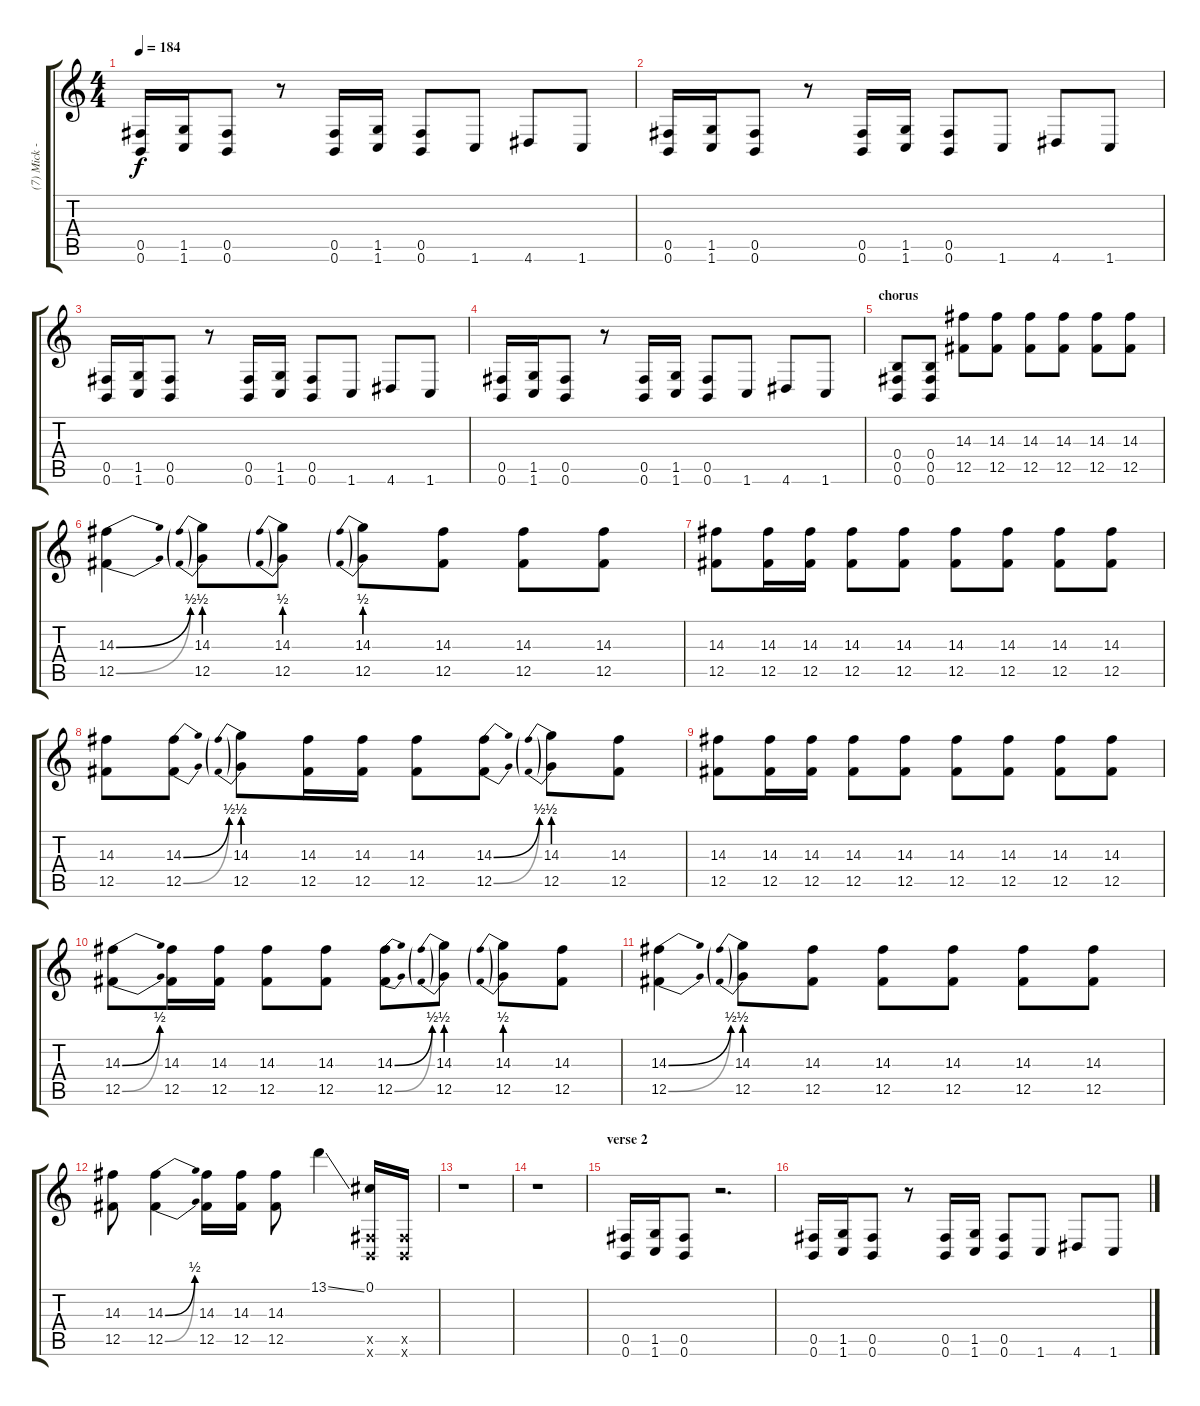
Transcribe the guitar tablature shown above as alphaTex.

\track ("(7) Mick - guitar" "(7) Mick -") {instrument distortionguitar}
\staff {score tabs}
\tuning (Db4 Ab3 E3 B2 Gb2 B1) {hide}
\ts (4 4)
\tempo 184
\clef g2
\ks c
(0.5 0.6).16{dy f} (1.5 1.6).16 (0.5 0.6).8 r.8 (0.5 0.6).16 (1.5 1.6).16 (0.5 0.6).8 1.6.8 4.6.8 1.6.8 |
(0.5 0.6).16 (1.5 1.6).16 (0.5 0.6).8 r.8 (0.5 0.6).16 (1.5 1.6).16 (0.5 0.6).8 1.6.8 4.6.8 1.6.8 |
(0.5 0.6).16 (1.5 1.6).16 (0.5 0.6).8 r.8 (0.5 0.6).16 (1.5 1.6).16 (0.5 0.6).8 1.6.8 4.6.8 1.6.8 |
(0.5 0.6).16 (1.5 1.6).16 (0.5 0.6).8 r.8 (0.5 0.6).16 (1.5 1.6).16 (0.5 0.6).8 1.6.8 4.6.8 1.6.8 |
\section ("" "chorus")
(0.4 0.5 0.6).8 (0.4 0.5 0.6).8 (14.3 12.5).8 (14.3 12.5).8 (14.3 12.5).8 (14.3 12.5).8 (14.3 12.5).8 (14.3 12.5).8 |
(14.3{be (bend 0 0 60 2)} 12.5{be (bend 0 0 60 2)}).4 (14.3{be (prebend 0 2 60 2)} 12.5{be (prebend 0 2 60 2)}).8 (14.3{be (prebend 0 2 60 2)} 12.5{be (prebend 0 2 60 2)}).8 (14.3{be (prebend 0 2 60 2)} 12.5{be (prebend 0 2 60 2)}).8 (14.3 12.5).8 (14.3 12.5).8 (14.3 12.5).8 |
(14.3 12.5).8 (14.3 12.5).16 (14.3 12.5).16 (14.3 12.5).8 (14.3 12.5).8 (14.3 12.5).8 (14.3 12.5).8 (14.3 12.5).8 (14.3 12.5).8 |
(14.3 12.5).8 (14.3{be (bend 0 0 60 2)} 12.5{be (bend 0 0 60 2)}).8 (14.3{be (prebend 0 2 60 2)} 12.5{be (prebend 0 2 60 2)}).8 (14.3 12.5).16 (14.3 12.5).16 (14.3 12.5).8 (14.3{be (bend 0 0 60 2)} 12.5{be (bend 0 0 60 2)}).8 (14.3{be (prebend 0 2 60 2)} 12.5{be (prebend 0 2 60 2)}).8 (14.3 12.5).8 |
(14.3 12.5).8 (14.3 12.5).16 (14.3 12.5).16 (14.3 12.5).8 (14.3 12.5).8 (14.3 12.5).8 (14.3 12.5).8 (14.3 12.5).8 (14.3 12.5).8 |
(14.3{be (bend 0 0 60 2)} 12.5{be (bend 0 0 60 2)}).8 (14.3 12.5).16 (14.3 12.5).16 (14.3 12.5).8 (14.3 12.5).8 (14.3{be (bend 0 0 60 2)} 12.5{be (bend 0 0 60 2)}).8 (14.3{be (prebend 0 2 60 2)} 12.5{be (prebend 0 2 60 2)}).8 (14.3{be (prebend 0 2 60 2)} 12.5{be (prebend 0 2 60 2)}).8 (14.3 12.5).8 |
(14.3{be (bend 0 0 60 2)} 12.5{be (bend 0 0 60 2)}).4 (14.3{be (prebend 0 2 60 2)} 12.5{be (prebend 0 2 60 2)}).8 (14.3 12.5).8 (14.3 12.5).8 (14.3 12.5).8 (14.3 12.5).8 (14.3 12.5).8 |
(14.3 12.5).8 (14.3{be (bend 0 0 60 2)} 12.5{be (bend 0 0 60 2)}).4 (14.3 12.5).16 (14.3 12.5).16 (14.3 12.5).8 13.1{ss}.4 (0.1 0.5{x} 0.6{x}).16 (0.5{x} 0.6{x}).16 |
r.1 |
r.1 |
\section ("" "verse 2")
(0.5 0.6).16 (1.5 1.6).16 (0.5 0.6).8 r.2{d} |
(0.5 0.6).16 (1.5 1.6).16 (0.5 0.6).8 r.8 (0.5 0.6).16 (1.5 1.6).16 (0.5 0.6).8 1.6.8 4.6.8 1.6.8
